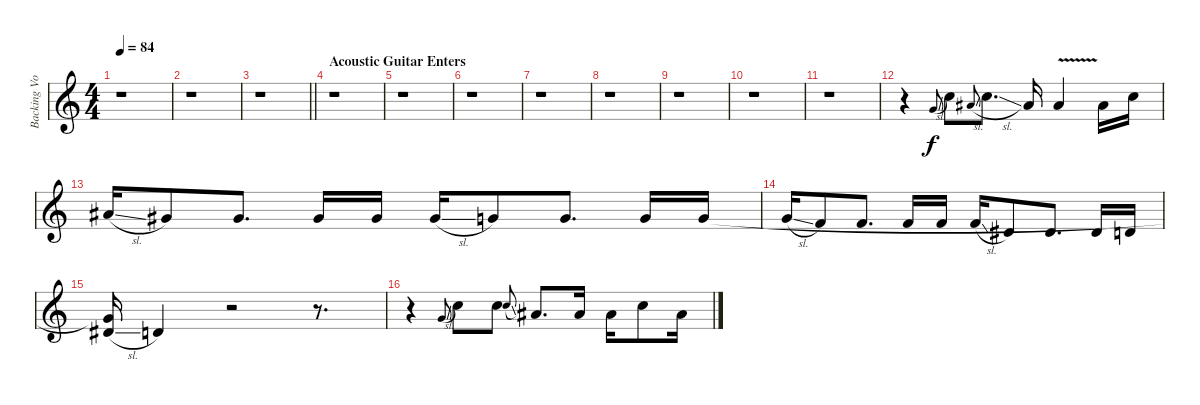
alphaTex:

\track ("Backing Vocals" "Backing Vo") {instrument sopranosax}
\staff {score}
\tuning (E5 B4 G4 D4 A3 E3 B2) {hide}
\ts (4 4)
\tempo 84
\clef g2
\ks c
r.1{dy f} |
r.1 |
\barLineRight lightlight
r.1 |
\section ("" "Acoustic Guitar Enters")
r.1 |
r.1 |
r.1 |
r.1 |
r.1 |
r.1 |
r.1 |
r.1 |
r.4 5.4{sl}.8{gr onbeat} 10.4.8 8.4{sl}.8{gr onbeat} 10.4{sl}.8{d} 8.4.16 8.4{v}.4 8.4.16 10.4.16 |
8.4{sl}.16 6.4.8 6.4.8{d} 6.4.16 6.4.16 6.4{sl}.16 5.4.8 5.4.8{d} 5.4.16 5.4.16 |
10.5{sl}.16 8.5.8 8.5.8{d} 8.5.16 8.5.16 8.5{sl}.16 6.5.8 6.5.8{d} 6.5.16 5.5.16 |
(5.4{t} 6.5{sl}).16 5.5.4 r.2 r.8{d} |
r.4 5.4{sl}.8{gr onbeat} 10.4.8 10.4.8 10.4{sl}.8{gr onbeat} 8.4.8{d} 8.4.16 8.4.16 10.4.8 8.4{sl}.16
